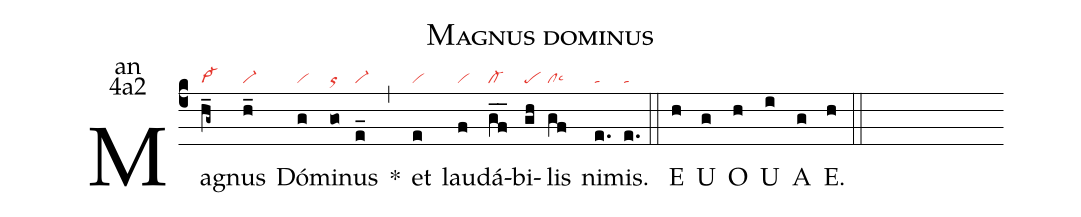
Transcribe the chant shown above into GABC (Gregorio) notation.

name:Magnus dominus;
office-part:an;
mode:4a2;
nabc-lines:1;
%%
(c4) Mag(h_g~|vi->)nus(h_|vi-) Dó(g|vi)mi(go|or)nus(e_|vi-) <sp>*</sp>(,) et(e|vi) lau(f|vi)dá(gf__|cl-)bi(gh|pe)lis(gf|cllsc6) ni(e.|ta)mis.(e.|ta) (::)
<eu>E(h) U(g) O(h) U(i) A(g) E.(h) </eu>(::)
